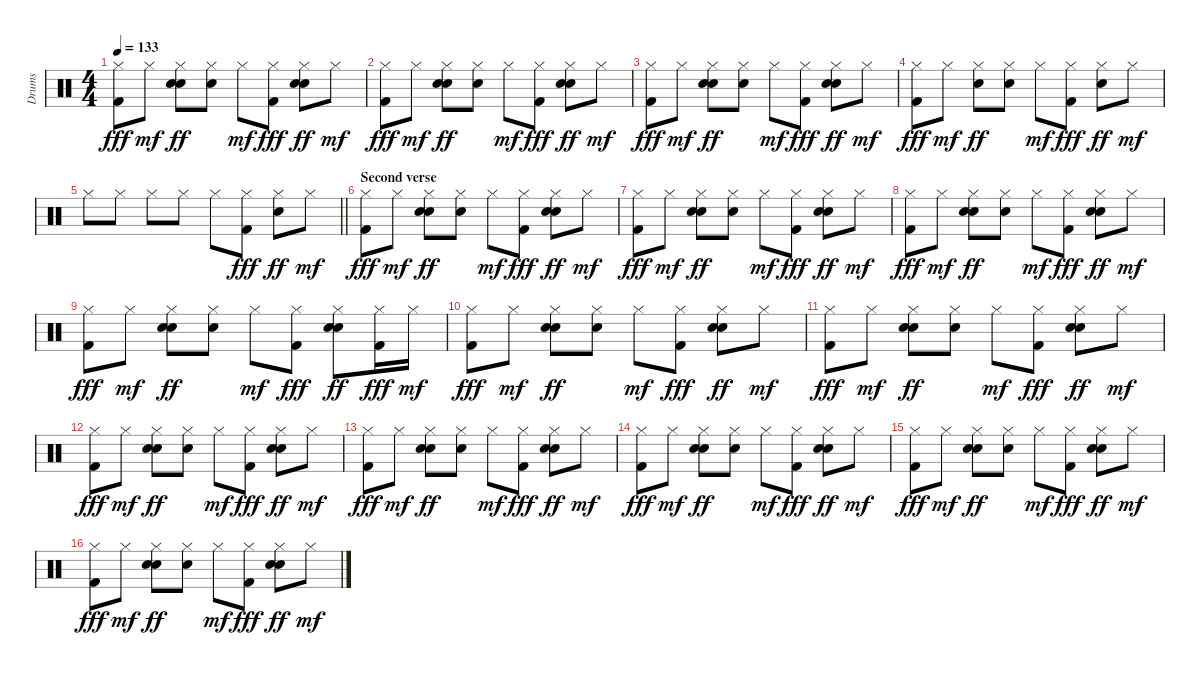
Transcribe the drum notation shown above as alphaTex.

\track ("Drums" "Drums") {instrument percussion}
\staff {score}
\articulation defaults
\ts (4 4)
\tempo 133
\clef neutral
\ks c
("Hi-Hat (closed)" "Kick (hit) 2").8{dy fff} "Hi-Hat (closed)".8{dy mf} ("Hi-Hat (closed)" "Snare (hit) 2" "Hand Clap (hit)").8{dy ff} ("Hi-Hat (closed)" "Hand Clap (hit)").8 "Hi-Hat (closed)".8{dy mf} ("Hi-Hat (closed)" "Kick (hit) 2").8{dy fff} ("Hi-Hat (closed)" "Snare (hit) 2" "Hand Clap (hit)").8{dy ff} "Hi-Hat (closed)".8{dy mf} |
("Hi-Hat (closed)" "Kick (hit) 2").8{dy fff} "Hi-Hat (closed)".8{dy mf} ("Hi-Hat (closed)" "Snare (hit) 2" "Hand Clap (hit)").8{dy ff} ("Hi-Hat (closed)" "Hand Clap (hit)").8 "Hi-Hat (closed)".8{dy mf} ("Hi-Hat (closed)" "Kick (hit) 2").8{dy fff} ("Hi-Hat (closed)" "Snare (hit) 2" "Hand Clap (hit)").8{dy ff} "Hi-Hat (closed)".8{dy mf} |
("Hi-Hat (closed)" "Kick (hit) 2").8{dy fff} "Hi-Hat (closed)".8{dy mf} ("Hi-Hat (closed)" "Snare (hit) 2" "Hand Clap (hit)").8{dy ff} ("Hi-Hat (closed)" "Hand Clap (hit)").8 "Hi-Hat (closed)".8{dy mf} ("Hi-Hat (closed)" "Kick (hit) 2").8{dy fff} ("Hi-Hat (closed)" "Snare (hit) 2" "Hand Clap (hit)").8{dy ff} "Hi-Hat (closed)".8{dy mf} |
("Hi-Hat (closed)" "Kick (hit) 2").8{dy fff} "Hi-Hat (closed)".8{dy mf} ("Hi-Hat (closed)" "Snare (hit) 2").8{dy ff} ("Hi-Hat (closed)" "Hand Clap (hit)").8 "Hi-Hat (closed)".8{dy mf} ("Hi-Hat (closed)" "Kick (hit) 2").8{dy fff} ("Hi-Hat (closed)" "Snare (hit) 2").8{dy ff} "Hi-Hat (closed)".8{dy mf} |
\barLineRight lightlight "Hi-Hat (closed)".8 "Hi-Hat (closed)".8 "Hi-Hat (closed)".8 "Hi-Hat (closed)".8 "Hi-Hat (closed)".8
("Hi-Hat (closed)" "Kick (hit) 2").8{dy fff} ("Hi-Hat (closed)" "Snare (hit) 2").8{dy ff} "Hi-Hat (closed)".8{dy mf} |
\section ("" "Second verse")
("Hi-Hat (closed)" "Kick (hit) 2").8{dy fff} "Hi-Hat (closed)".8{dy mf} ("Hi-Hat (closed)" "Snare (hit) 2" "Hand Clap (hit)").8{dy ff} ("Hi-Hat (closed)" "Hand Clap (hit)").8 "Hi-Hat (closed)".8{dy mf} ("Hi-Hat (closed)" "Kick (hit) 2").8{dy fff} ("Hi-Hat (closed)" "Snare (hit) 2" "Hand Clap (hit)").8{dy ff} "Hi-Hat (closed)".8{dy mf} |
("Hi-Hat (closed)" "Kick (hit) 2").8{dy fff} "Hi-Hat (closed)".8{dy mf} ("Hi-Hat (closed)" "Snare (hit) 2" "Hand Clap (hit)").8{dy ff} ("Hi-Hat (closed)" "Hand Clap (hit)").8 "Hi-Hat (closed)".8{dy mf} ("Hi-Hat (closed)" "Kick (hit) 2").8{dy fff} ("Hi-Hat (closed)" "Snare (hit) 2" "Hand Clap (hit)").8{dy ff} "Hi-Hat (closed)".8{dy mf} |
("Hi-Hat (closed)" "Kick (hit) 2").8{dy fff} "Hi-Hat (closed)".8{dy mf} ("Hi-Hat (closed)" "Snare (hit) 2" "Hand Clap (hit)").8{dy ff} ("Hi-Hat (closed)" "Hand Clap (hit)").8 "Hi-Hat (closed)".8{dy mf} ("Hi-Hat (closed)" "Kick (hit) 2").8{dy fff} ("Hi-Hat (closed)" "Snare (hit) 2" "Hand Clap (hit)").8{dy ff} "Hi-Hat (closed)".8{dy mf} |
("Hi-Hat (closed)" "Kick (hit) 2").8{dy fff} "Hi-Hat (closed)".8{dy mf} ("Hi-Hat (closed)" "Snare (hit) 2" "Hand Clap (hit)").8{dy ff} ("Hi-Hat (closed)" "Hand Clap (hit)").8 "Hi-Hat (closed)".8{dy mf} ("Hi-Hat (closed)" "Kick (hit) 2").8{dy fff} ("Hi-Hat (closed)" "Snare (hit) 2" "Hand Clap (hit)").8{dy ff} ("Hi-Hat (closed)" "Kick (hit) 2").16{dy fff} "Hi-Hat (closed)".16{dy mf} |
("Hi-Hat (closed)" "Kick (hit) 2").8{dy fff} "Hi-Hat (closed)".8{dy mf} ("Hi-Hat (closed)" "Snare (hit) 2" "Hand Clap (hit)").8{dy ff} ("Hi-Hat (closed)" "Hand Clap (hit)").8 "Hi-Hat (closed)".8{dy mf} ("Hi-Hat (closed)" "Kick (hit) 2").8{dy fff} ("Hi-Hat (closed)" "Snare (hit) 2" "Hand Clap (hit)").8{dy ff} "Hi-Hat (closed)".8{dy mf} |
("Hi-Hat (closed)" "Kick (hit) 2").8{dy fff} "Hi-Hat (closed)".8{dy mf} ("Hi-Hat (closed)" "Snare (hit) 2" "Hand Clap (hit)").8{dy ff} ("Hi-Hat (closed)" "Hand Clap (hit)").8 "Hi-Hat (closed)".8{dy mf} ("Hi-Hat (closed)" "Kick (hit) 2").8{dy fff} ("Hi-Hat (closed)" "Snare (hit) 2" "Hand Clap (hit)").8{dy ff} "Hi-Hat (closed)".8{dy mf} |
("Hi-Hat (closed)" "Kick (hit) 2").8{dy fff} "Hi-Hat (closed)".8{dy mf} ("Hi-Hat (closed)" "Snare (hit) 2" "Hand Clap (hit)").8{dy ff} ("Hi-Hat (closed)" "Hand Clap (hit)").8 "Hi-Hat (closed)".8{dy mf} ("Hi-Hat (closed)" "Kick (hit) 2").8{dy fff} ("Hi-Hat (closed)" "Snare (hit) 2" "Hand Clap (hit)").8{dy ff} "Hi-Hat (closed)".8{dy mf} |
("Hi-Hat (closed)" "Kick (hit) 2").8{dy fff} "Hi-Hat (closed)".8{dy mf} ("Hi-Hat (closed)" "Snare (hit) 2" "Hand Clap (hit)").8{dy ff} ("Hi-Hat (closed)" "Hand Clap (hit)").8 "Hi-Hat (closed)".8{dy mf} ("Hi-Hat (closed)" "Kick (hit) 2").8{dy fff} ("Hi-Hat (closed)" "Snare (hit) 2" "Hand Clap (hit)").8{dy ff} "Hi-Hat (closed)".8{dy mf} |
("Hi-Hat (closed)" "Kick (hit) 2").8{dy fff} "Hi-Hat (closed)".8{dy mf} ("Hi-Hat (closed)" "Snare (hit) 2" "Hand Clap (hit)").8{dy ff} ("Hi-Hat (closed)" "Hand Clap (hit)").8 "Hi-Hat (closed)".8{dy mf} ("Hi-Hat (closed)" "Kick (hit) 2").8{dy fff} ("Hi-Hat (closed)" "Snare (hit) 2" "Hand Clap (hit)").8{dy ff} "Hi-Hat (closed)".8{dy mf} |
("Hi-Hat (closed)" "Kick (hit) 2").8{dy fff} "Hi-Hat (closed)".8{dy mf} ("Hi-Hat (closed)" "Snare (hit) 2" "Hand Clap (hit)").8{dy ff} ("Hi-Hat (closed)" "Hand Clap (hit)").8 "Hi-Hat (closed)".8{dy mf} ("Hi-Hat (closed)" "Kick (hit) 2").8{dy fff} ("Hi-Hat (closed)" "Snare (hit) 2" "Hand Clap (hit)").8{dy ff} "Hi-Hat (closed)".8{dy mf} |
("Hi-Hat (closed)" "Kick (hit) 2").8{dy fff} "Hi-Hat (closed)".8{dy mf} ("Hi-Hat (closed)" "Snare (hit) 2" "Hand Clap (hit)").8{dy ff} ("Hi-Hat (closed)" "Hand Clap (hit)").8 "Hi-Hat (closed)".8{dy mf} ("Hi-Hat (closed)" "Kick (hit) 2").8{dy fff} ("Hi-Hat (closed)" "Snare (hit) 2" "Hand Clap (hit)").8{dy ff} "Hi-Hat (closed)".8{dy mf}
